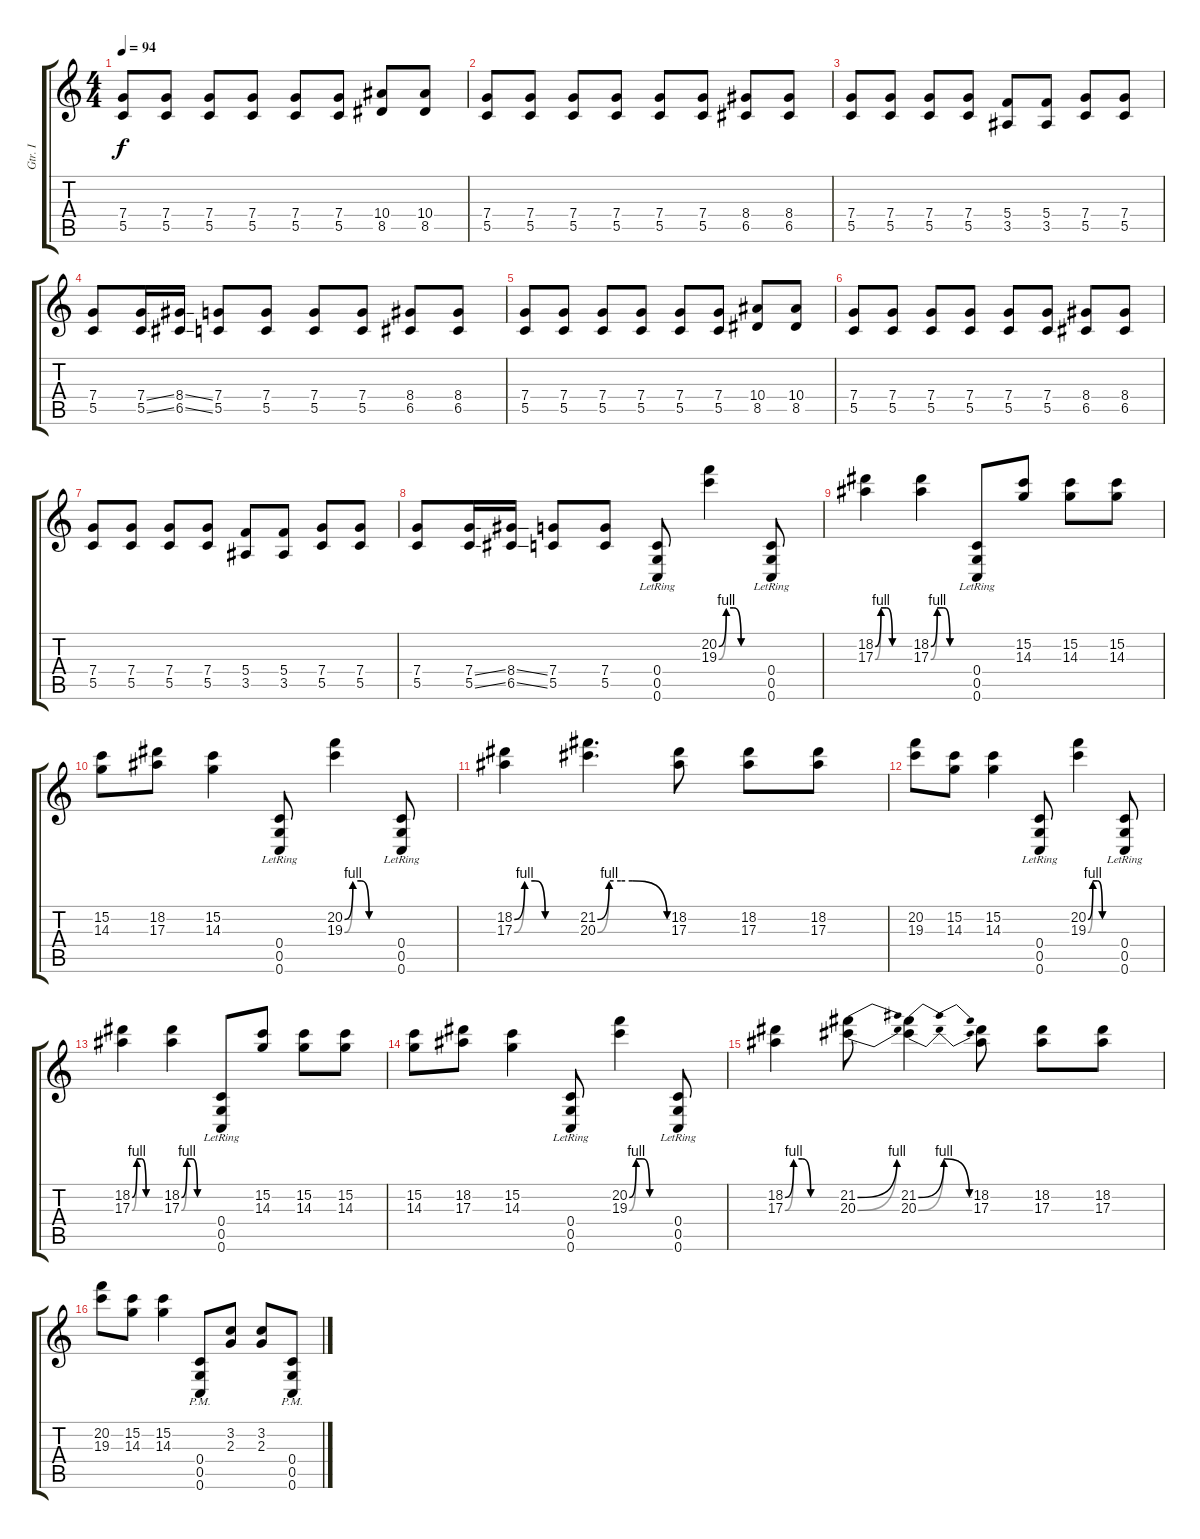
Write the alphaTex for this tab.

\track ("Gtr. I" "Gtr. I") {instrument overdrivenguitar}
\staff {score tabs}
\tuning (D4 A3 F3 C3 G2 C2) {hide}
\ts (4 4)
\tempo 94
\clef g2
\ks c
(7.4 5.5).8{dy f} (7.4 5.5).8 (7.4 5.5).8 (7.4 5.5).8 (7.4 5.5).8 (7.4 5.5).8 (10.4 8.5).8 (10.4 8.5).8 |
(7.4 5.5).8 (7.4 5.5).8 (7.4 5.5).8 (7.4 5.5).8 (7.4 5.5).8 (7.4 5.5).8 (8.4 6.5).8 (8.4 6.5).8 |
(7.4 5.5).8 (7.4 5.5).8 (7.4 5.5).8 (7.4 5.5).8 (5.4 3.5).8 (5.4 3.5).8 (7.4 5.5).8 (7.4 5.5).8 |
(7.4 5.5).8 (7.4{ss} 5.5{ss}).16 (8.4{ss} 6.5{ss}).16 (7.4 5.5).8 (7.4 5.5).8 (7.4 5.5).8 (7.4 5.5).8 (8.4 6.5).8 (8.4 6.5).8 |
(7.4 5.5).8 (7.4 5.5).8 (7.4 5.5).8 (7.4 5.5).8 (7.4 5.5).8 (7.4 5.5).8 (10.4 8.5).8 (10.4 8.5).8 |
(7.4 5.5).8 (7.4 5.5).8 (7.4 5.5).8 (7.4 5.5).8 (7.4 5.5).8 (7.4 5.5).8 (8.4 6.5).8 (8.4 6.5).8 |
(7.4 5.5).8 (7.4 5.5).8 (7.4 5.5).8 (7.4 5.5).8 (5.4 3.5).8 (5.4 3.5).8 (7.4 5.5).8 (7.4 5.5).8 |
(7.4 5.5).8 (7.4{ss} 5.5{ss}).16 (8.4{ss} 6.5{ss}).16 (7.4 5.5).8 (7.4 5.5).8 (0.4{lr} 0.5{lr} 0.6{lr}).8 (20.2{be (custom 0 0 10 4 20 4 30 0 60 0)} 19.3{be (custom 0 0 10 4 20 4 30 0 60 0)}).4 (0.4{lr} 0.5{lr} 0.6{lr}).8 |
(18.2{be (custom 0 0 10 4 20 4 30 0 60 0)} 17.3{be (custom 0 0 10 4 20 4 30 0 60 0)}).4 (18.2{be (custom 0 0 10 4 20 4 30 0 60 0)} 17.3{be (custom 0 0 10 4 20 4 30 0 60 0)}).4 (0.4{lr} 0.5{lr} 0.6{lr}).8 (15.2 14.3).8 (15.2 14.3).8 (15.2 14.3).8 |
(15.2 14.3).8 (18.2 17.3).8 (15.2 14.3).4 (0.4{lr} 0.5{lr} 0.6{lr}).8 (20.2{be (custom 0 0 10 4 20 4 30 0 60 0)} 19.3{be (custom 0 0 10 4 20 4 30 0 60 0)}).4 (0.4{lr} 0.5{lr} 0.6{lr}).8 |
(18.2{be (custom 0 0 10 4 20 4 30 0 60 0)} 17.3{be (custom 0 0 10 4 20 4 30 0 60 0)}).4 (21.2{be (custom 0 0 10 4 20 4 30 4 60 0)} 20.3{be (custom 0 0 10 4 20 4 30 4 60 0)}).4{d} (18.2 17.3).8 (18.2 17.3).8 (18.2 17.3).8 |
(20.2 19.3).8 (15.2 14.3).8 (15.2 14.3).4 (0.4{lr} 0.5{lr} 0.6{lr}).8 (20.2{be (custom 0 0 10 4 20 4 30 0 60 0)} 19.3{be (custom 0 0 10 4 20 4 30 0 60 0)}).4 (0.4{lr} 0.5{lr} 0.6{lr}).8 |
(18.2{be (custom 0 0 10 4 20 4 30 0 60 0)} 17.3{be (custom 0 0 10 4 20 4 30 0 60 0)}).4 (18.2{be (custom 0 0 10 4 20 4 30 0 60 0)} 17.3{be (custom 0 0 10 4 20 4 30 0 60 0)}).4 (0.4{lr} 0.5{lr} 0.6{lr}).8 (15.2 14.3).8 (15.2 14.3).8 (15.2 14.3).8 |
(15.2 14.3).8 (18.2 17.3).8 (15.2 14.3).4 (0.4{lr} 0.5{lr} 0.6{lr}).8 (20.2{be (custom 0 0 10 4 20 4 30 0 60 0)} 19.3{be (custom 0 0 10 4 20 4 30 0 60 0)}).4 (0.4{lr} 0.5{lr} 0.6{lr}).8 |
(18.2{be (custom 0 0 10 4 20 4 30 0 60 0)} 17.3{be (custom 0 0 10 4 20 4 30 0 60 0)}).4 (21.2{be (bend 0 0 60 4)} 20.3{be (bend 0 0 60 4)}).8 (21.2{be (bendrelease 0 0 15 4 45 4 60 0)} 20.3{be (bendrelease 0 0 15 4 45 4 60 0)}).4 (18.2 17.3).8 (18.2 17.3).8 (18.2 17.3).8 |
(20.2 19.3).8 (15.2 14.3).8 (15.2 14.3).4 (0.4{pm} 0.5{pm} 0.6{pm}).8 (3.2 2.3).8 (3.2 2.3).8 (0.4{pm} 0.5{pm} 0.6{pm}).8
